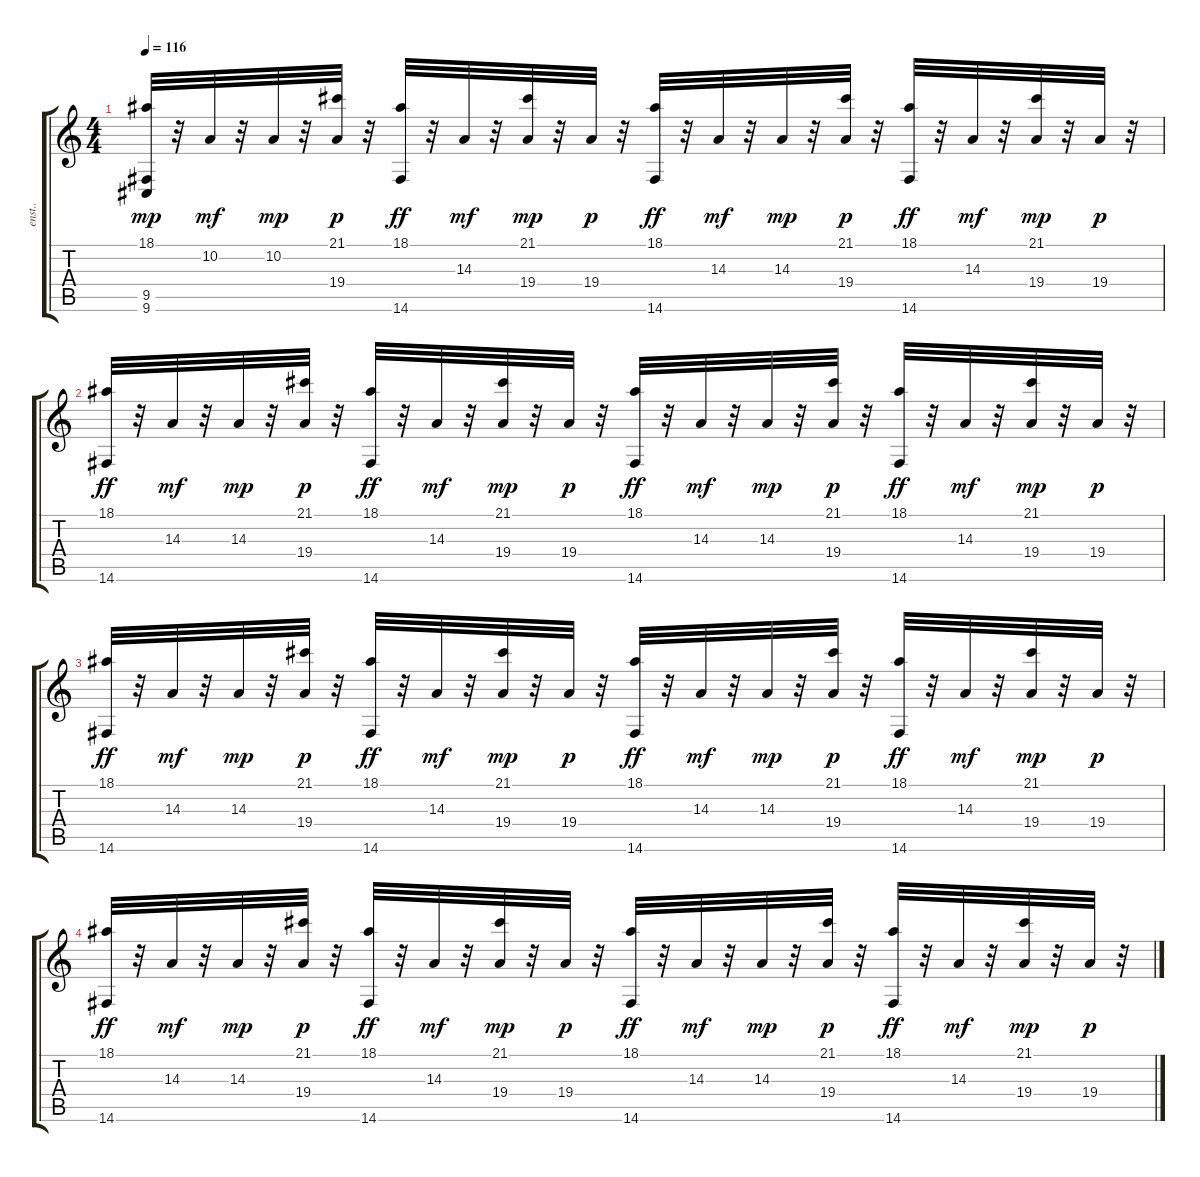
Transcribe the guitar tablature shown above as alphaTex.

\track ("enst.." "enst..") {instrument celesta}
\staff {score tabs}
\tuning (E4 B3 G3 D3 A2 E2) {hide}
\ts (4 4)
\tempo 116
\clef g2
\ks c
(18.1 9.5 9.6).32{dy mp} r.32 10.2.32{dy mf} r.32 10.2.32{dy mp} r.32 (21.1 19.4).32{dy p} r.32 (18.1 14.6).32{dy ff} r.32 14.3.32{dy mf} r.32 (21.1 19.4).32{dy mp} r.32 19.4.32{dy p} r.32 (18.1 14.6).32{dy ff} r.32 14.3.32{dy mf} r.32 14.3.32{dy mp} r.32 (21.1 19.4).32{dy p} r.32 (18.1 14.6).32{dy ff} r.32 14.3.32{dy mf} r.32 (21.1 19.4).32{dy mp} r.32 19.4.32{dy p} r.32 |
(18.1 14.6).32{dy ff} r.32 14.3.32{dy mf} r.32 14.3.32{dy mp} r.32 (21.1 19.4).32{dy p} r.32 (18.1 14.6).32{dy ff} r.32 14.3.32{dy mf} r.32 (21.1 19.4).32{dy mp} r.32 19.4.32{dy p} r.32 (18.1 14.6).32{dy ff} r.32 14.3.32{dy mf} r.32 14.3.32{dy mp} r.32 (21.1 19.4).32{dy p} r.32 (18.1 14.6).32{dy ff} r.32 14.3.32{dy mf} r.32 (21.1 19.4).32{dy mp} r.32 19.4.32{dy p} r.32 |
(18.1 14.6).32{dy ff} r.32 14.3.32{dy mf} r.32 14.3.32{dy mp} r.32 (21.1 19.4).32{dy p} r.32 (18.1 14.6).32{dy ff} r.32 14.3.32{dy mf} r.32 (21.1 19.4).32{dy mp} r.32 19.4.32{dy p} r.32 (18.1 14.6).32{dy ff} r.32 14.3.32{dy mf} r.32 14.3.32{dy mp} r.32 (21.1 19.4).32{dy p} r.32 (18.1 14.6).32{dy ff} r.32 14.3.32{dy mf} r.32 (21.1 19.4).32{dy mp} r.32 19.4.32{dy p} r.32 |
(18.1 14.6).32{dy ff} r.32 14.3.32{dy mf} r.32 14.3.32{dy mp} r.32 (21.1 19.4).32{dy p} r.32 (18.1 14.6).32{dy ff} r.32 14.3.32{dy mf} r.32 (21.1 19.4).32{dy mp} r.32 19.4.32{dy p} r.32 (18.1 14.6).32{dy ff} r.32 14.3.32{dy mf} r.32 14.3.32{dy mp} r.32 (21.1 19.4).32{dy p} r.32 (18.1 14.6).32{dy ff} r.32 14.3.32{dy mf} r.32 (21.1 19.4).32{dy mp} r.32 19.4.32{dy p} r.32
